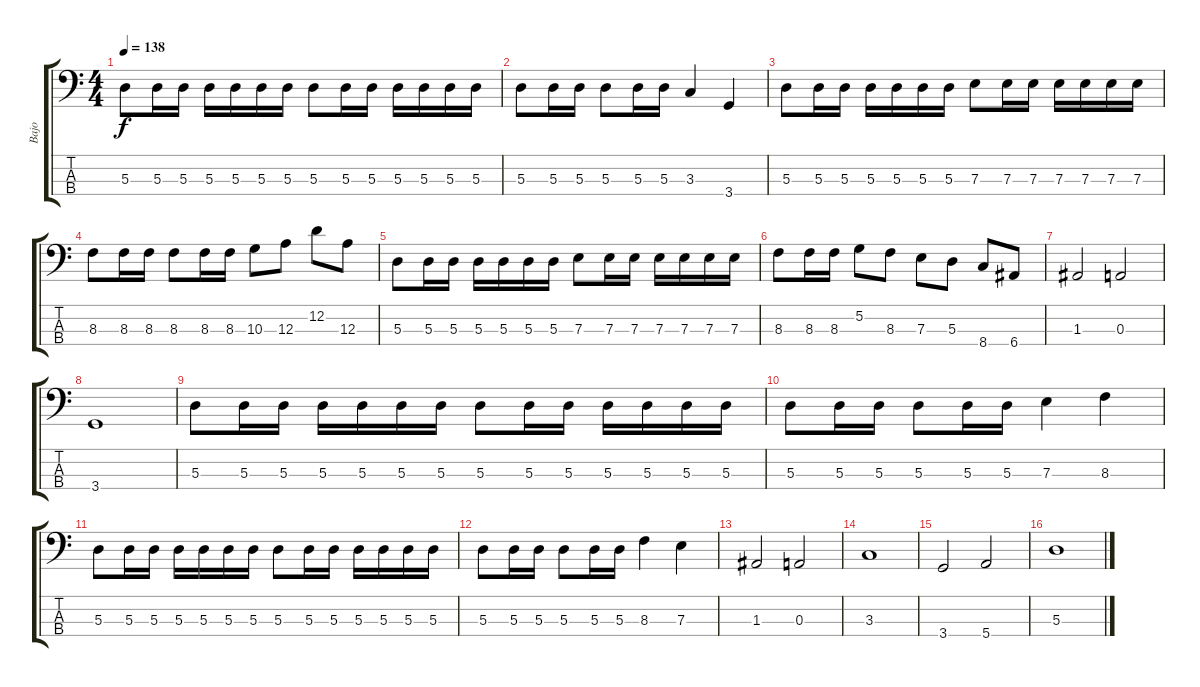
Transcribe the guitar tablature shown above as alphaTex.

\track ("Bajo" "Bajo") {instrument electricbasspick}
\staff {score tabs}
\tuning (G2 D2 A1 E1) {hide}
\ts (4 4)
\tempo 138
\clef f4
\ks c
5.3.8{dy f} 5.3.16 5.3.16 5.3.16 5.3.16 5.3.16 5.3.16 5.3.8 5.3.16 5.3.16 5.3.16 5.3.16 5.3.16 5.3.16 |
5.3.8 5.3.16 5.3.16 5.3.8 5.3.16 5.3.16 3.3.4 3.4.4 |
5.3.8 5.3.16 5.3.16 5.3.16 5.3.16 5.3.16 5.3.16 7.3.8 7.3.16 7.3.16 7.3.16 7.3.16 7.3.16 7.3.16 |
8.3.8 8.3.16 8.3.16 8.3.8 8.3.16 8.3.16 10.3.8 12.3.8 12.2.8 12.3.8 |
5.3.8 5.3.16 5.3.16 5.3.16 5.3.16 5.3.16 5.3.16 7.3.8 7.3.16 7.3.16 7.3.16 7.3.16 7.3.16 7.3.16 |
8.3.8 8.3.16 8.3.16 5.2.8 8.3.8 7.3.8 5.3.8 8.4.8 6.4.8 |
1.3.2 0.3.2 |
3.4.1 |
5.3.8 5.3.16 5.3.16 5.3.16 5.3.16 5.3.16 5.3.16 5.3.8 5.3.16 5.3.16 5.3.16 5.3.16 5.3.16 5.3.16 |
5.3.8 5.3.16 5.3.16 5.3.8 5.3.16 5.3.16 7.3.4 8.3.4 |
5.3.8 5.3.16 5.3.16 5.3.16 5.3.16 5.3.16 5.3.16 5.3.8 5.3.16 5.3.16 5.3.16 5.3.16 5.3.16 5.3.16 |
5.3.8 5.3.16 5.3.16 5.3.8 5.3.16 5.3.16 8.3.4 7.3.4 |
1.3.2 0.3.2 |
3.3.1 |
3.4.2 5.4.2 |
5.3.1
